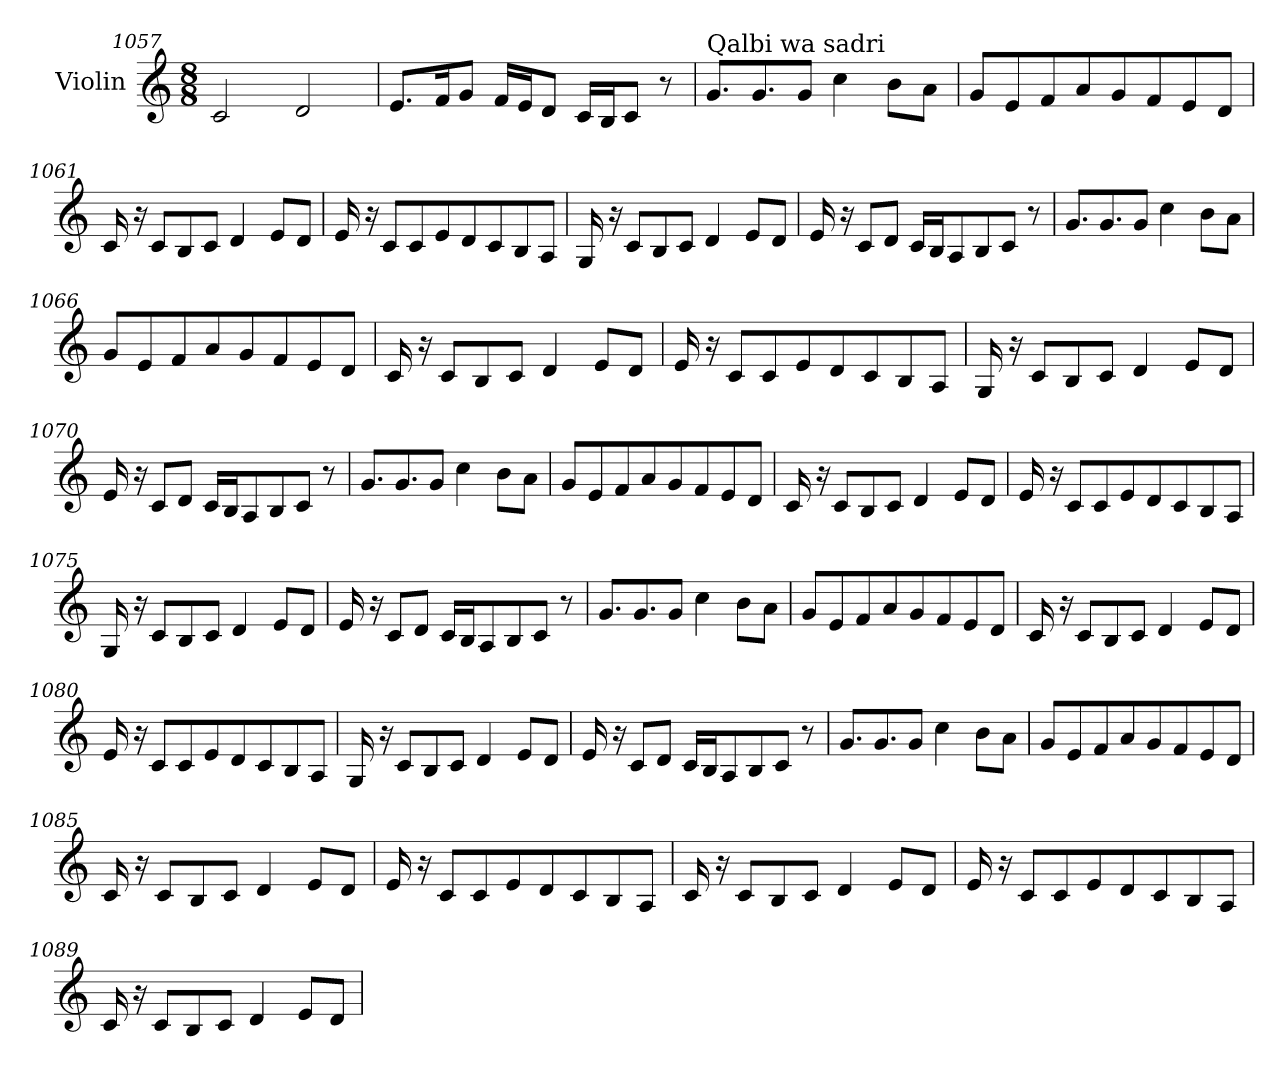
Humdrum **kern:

**kern
*part1
*staff1
*I"Violin
!!LO:LB:g=z
*clefG2
*k[]
*M8/8
=1057
2c/
2d/
=1058
8.e/L
16f/K
8g/J
16f/LL
16e/J
8d/J
16c/LL
16B/J
8c/J
8r
=1059
*MM60
!LO:TX:a:t=Qalbi wa sadri
8.g/L
8.g/
8g/J
4cc\
8b\L
8a\J
=1060
8g/L
8e/
8f/
8a/
8g/
8f/
8e/
8d/J
!!LO:LB:g=z
=1061
16c/
16r
8c/L
8B/
8c/J
4d/
8e/L
8d/J
=1062
16e/
16r
8c/L
8c/
8e/
8d/
8c/
8B/
8A/J
=1063
16G/
16r
8c/L
8B/
8c/J
4d/
8e/L
8d/J
!!LO:LB:g=z
=1064
16e/
16r
8c/L
8d/J
16c/LL
16B/J
8A/
8B/
8c/J
8r
=1065
8.g/L
8.g/
8g/J
4cc\
8b\L
8a\J
=1066
8g/L
8e/
8f/
8a/
8g/
8f/
8e/
8d/J
=1067
16c/
16r
8c/L
8B/
8c/J
4d/
8e/L
8d/J
!!LO:PB:g=z
=1068
16e/
16r
8c/L
8c/
8e/
8d/
8c/
8B/
8A/J
=1069
16G/
16r
8c/L
8B/
8c/J
4d/
8e/L
8d/J
=1070
16e/
16r
8c/L
8d/J
16c/LL
16B/J
8A/
8B/
8c/J
8r
!!LO:LB:g=z
=1071
8.g/L
8.g/
8g/J
4cc\
8b\L
8a\J
=1072
8g/L
8e/
8f/
8a/
8g/
8f/
8e/
8d/J
=1073
16c/
16r
8c/L
8B/
8c/J
4d/
8e/L
8d/J
=1074
16e/
16r
8c/L
8c/
8e/
8d/
8c/
8B/
8A/J
!!LO:LB:g=z
=1075
16G/
16r
8c/L
8B/
8c/J
4d/
8e/L
8d/J
=1076
16e/
16r
8c/L
8d/J
16c/LL
16B/J
8A/
8B/
8c/J
8r
=1077
8.g/L
8.g/
8g/J
4cc\
8b\L
8a\J
=1078
8g/L
8e/
8f/
8a/
8g/
8f/
8e/
8d/J
!!LO:LB:g=z
=1079
16c/
16r
8c/L
8B/
8c/J
4d/
8e/L
8d/J
=1080
16e/
16r
8c/L
8c/
8e/
8d/
8c/
8B/
8A/J
=1081
16G/
16r
8c/L
8B/
8c/J
4d/
8e/L
8d/J
!!LO:LB:g=z
=1082
16e/
16r
8c/L
8d/J
16c/LL
16B/J
8A/
8B/
8c/J
8r
=1083
8.g/L
8.g/
8g/J
4cc\
8b\L
8a\J
=1084
8g/L
8e/
8f/
8a/
8g/
8f/
8e/
8d/J
=1085
16c/
16r
8c/L
8B/
8c/J
4d/
8e/L
8d/J
!!LO:LB:g=z
=1086
16e/
16r
8c/L
8c/
8e/
8d/
8c/
8B/
8A/J
=1087
16c/
16r
8c/L
8B/
8c/J
4d/
8e/L
8d/J
=1088
16e/
16r
8c/L
8c/
8e/
8d/
8c/
8B/
8A/J
!!LO:LB:g=z
=1089
16c/
16r
8c/L
8B/
8c/J
4d/
8e/L
8d/J
=
*-
